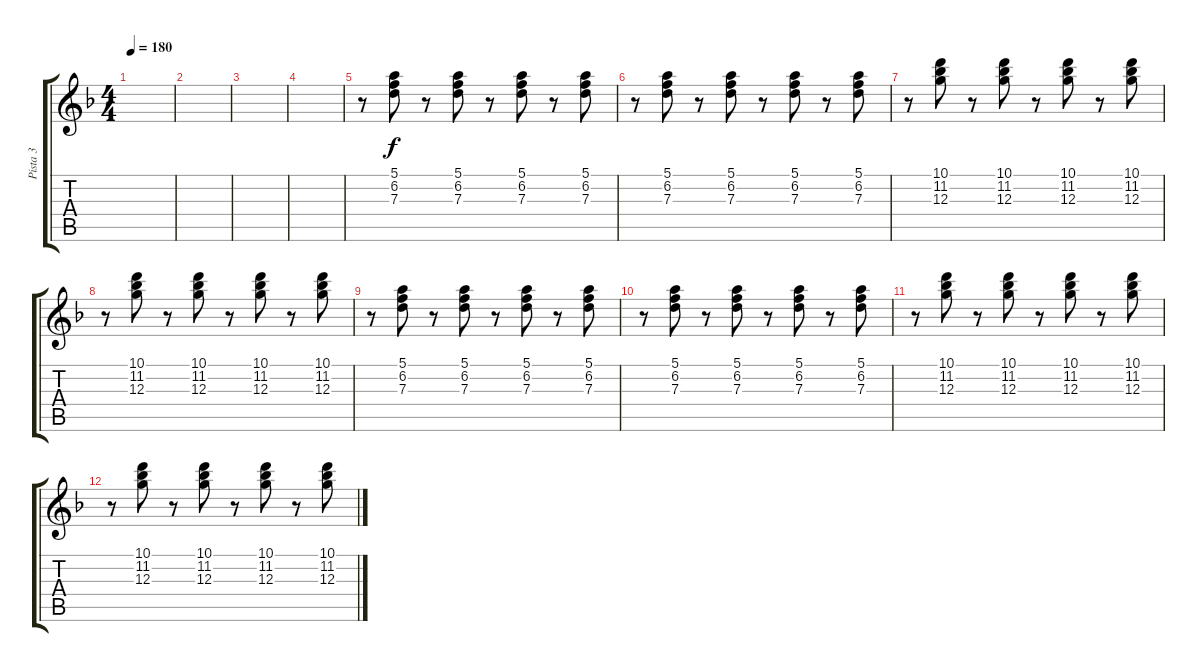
\track ("Pista 3" "Pista 3") {instrument acousticguitarsteel}
\staff {score tabs}
\tuning (E4 B3 G3 D3 A2 E2) {hide}
\ts (4 4)
\tempo 180
\clef g2
\ks dminor
|
|
|
|
r.8 (5.1 6.2 7.3).8 r.8 (5.1 6.2 7.3).8 r.8 (5.1 6.2 7.3).8 r.8 (5.1 6.2 7.3).8 |
r.8 (5.1 6.2 7.3).8 r.8 (5.1 6.2 7.3).8 r.8 (5.1 6.2 7.3).8 r.8 (5.1 6.2 7.3).8 |
r.8 (10.1 11.2 12.3).8 r.8 (10.1 11.2 12.3).8 r.8 (10.1 11.2 12.3).8 r.8 (10.1 11.2 12.3).8 |
r.8 (10.1 11.2 12.3).8 r.8 (10.1 11.2 12.3).8 r.8 (10.1 11.2 12.3).8 r.8 (10.1 11.2 12.3).8 |
r.8 (5.1 6.2 7.3).8 r.8 (5.1 6.2 7.3).8 r.8 (5.1 6.2 7.3).8 r.8 (5.1 6.2 7.3).8 |
r.8 (5.1 6.2 7.3).8 r.8 (5.1 6.2 7.3).8 r.8 (5.1 6.2 7.3).8 r.8 (5.1 6.2 7.3).8 |
r.8 (10.1 11.2 12.3).8 r.8 (10.1 11.2 12.3).8 r.8 (10.1 11.2 12.3).8 r.8 (10.1 11.2 12.3).8 |
r.8 (10.1 11.2 12.3).8 r.8 (10.1 11.2 12.3).8 r.8 (10.1 11.2 12.3).8 r.8 (10.1 11.2 12.3).8
